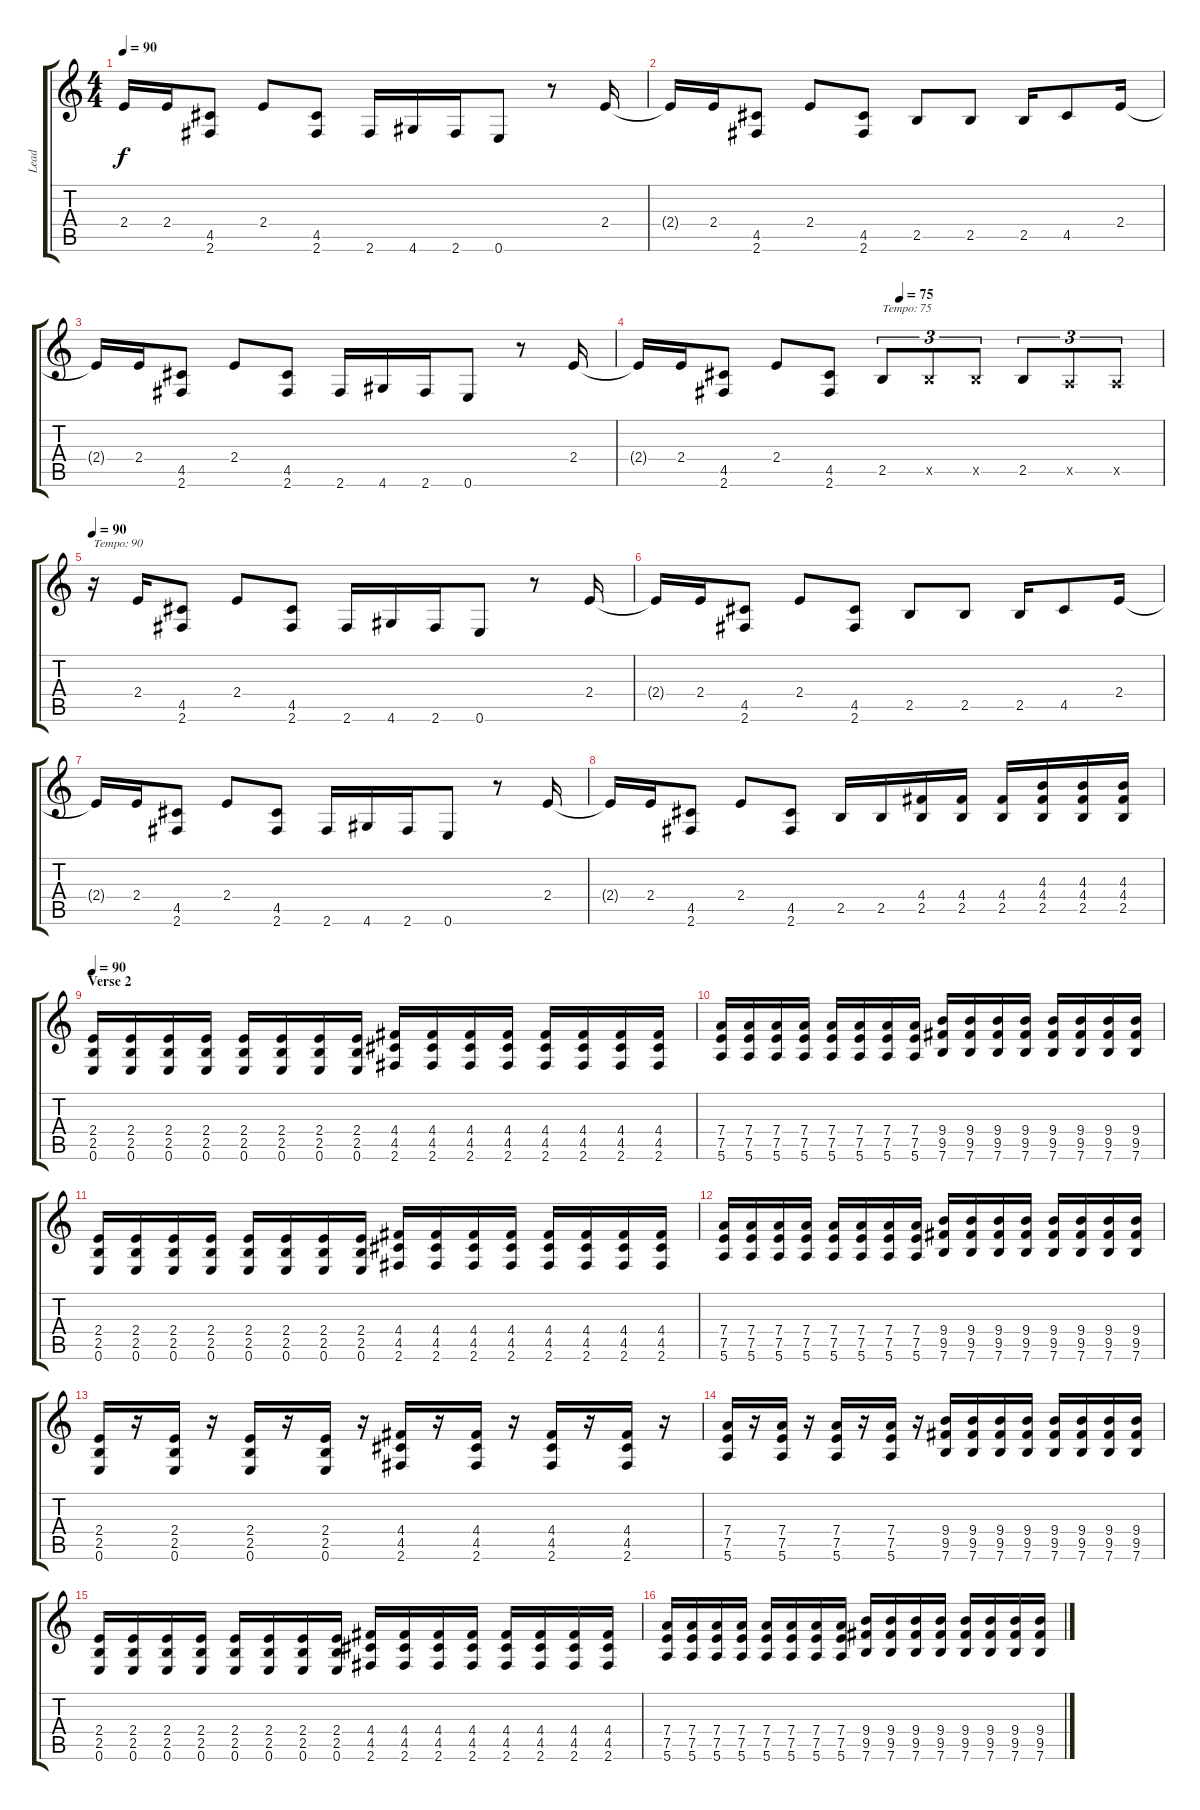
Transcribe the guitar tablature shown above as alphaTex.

\track ("Lead" "Lead") {instrument distortionguitar}
\staff {score tabs}
\tuning (E4 B3 G3 D3 A2 E2) {hide}
\ts (4 4)
\tempo 90
\clef g2
\ks c
2.4{t}.16{dy f} 2.4.16 (4.5 2.6).8 2.4.8 (4.5 2.6).8 2.6.16 4.6.16 2.6.16 0.6.8 r.8 2.4.16 |
2.4{t}.16 2.4.16 (4.5 2.6).8 2.4.8 (4.5 2.6).8 2.5.8 2.5.8 2.5.16 4.5.8 2.4.16 |
2.4{t}.16 2.4.16 (4.5 2.6).8 2.4.8 (4.5 2.6).8 2.6.16 4.6.16 2.6.16 0.6.8 r.8 2.4.16 |
\tempo (75 0.5)
2.4{t}.16 2.4.16 (4.5 2.6).8 2.4.8 (4.5 2.6).8 2.5.8{tu (3 2) txt "Tempo: 75"} 2.5{x}.8{tu (3 2)} 2.5{x}.8{tu (3 2)} 2.5.8{tu (3 2)} 0.5{x}.8{tu (3 2)} 0.5{x}.8{tu (3 2)} |
\tempo 90
r.16{txt "Tempo: 90"} 2.4.16 (4.5 2.6).8 2.4.8 (4.5 2.6).8 2.6.16 4.6.16 2.6.16 0.6.8 r.8 2.4.16 |
2.4{t}.16 2.4.16 (4.5 2.6).8 2.4.8 (4.5 2.6).8 2.5.8 2.5.8 2.5.16 4.5.8 2.4.16 |
2.4{t}.16 2.4.16 (4.5 2.6).8 2.4.8 (4.5 2.6).8 2.6.16 4.6.16 2.6.16 0.6.8 r.8 2.4.16 |
2.4{t}.16 2.4.16 (4.5 2.6).8 2.4.8 (4.5 2.6).8 2.5.16 2.5.16 (4.4 2.5).16 (4.4 2.5).16 (4.4 2.5).16 (4.3 4.4 2.5).16 (4.3 4.4 2.5).16 (4.3 4.4 2.5).16 |
\section ("" "Verse 2")
\tempo 90
(2.4 2.5 0.6).16 (2.4 2.5 0.6).16 (2.4 2.5 0.6).16 (2.4 2.5 0.6).16 (2.4 2.5 0.6).16 (2.4 2.5 0.6).16 (2.4 2.5 0.6).16 (2.4 2.5 0.6).16 (4.4 4.5 2.6).16 (4.4 4.5 2.6).16 (4.4 4.5 2.6).16 (4.4 4.5 2.6).16 (4.4 4.5 2.6).16 (4.4 4.5 2.6).16 (4.4 4.5 2.6).16 (4.4 4.5 2.6).16 |
(7.4 7.5 5.6).16 (7.4 7.5 5.6).16 (7.4 7.5 5.6).16 (7.4 7.5 5.6).16 (7.4 7.5 5.6).16 (7.4 7.5 5.6).16 (7.4 7.5 5.6).16 (7.4 7.5 5.6).16 (9.4 9.5 7.6).16 (9.4 9.5 7.6).16 (9.4 9.5 7.6).16 (9.4 9.5 7.6).16 (9.4 9.5 7.6).16 (9.4 9.5 7.6).16 (9.4 9.5 7.6).16 (9.4 9.5 7.6).16 |
(2.4 2.5 0.6).16 (2.4 2.5 0.6).16 (2.4 2.5 0.6).16 (2.4 2.5 0.6).16 (2.4 2.5 0.6).16 (2.4 2.5 0.6).16 (2.4 2.5 0.6).16 (2.4 2.5 0.6).16 (4.4 4.5 2.6).16 (4.4 4.5 2.6).16 (4.4 4.5 2.6).16 (4.4 4.5 2.6).16 (4.4 4.5 2.6).16 (4.4 4.5 2.6).16 (4.4 4.5 2.6).16 (4.4 4.5 2.6).16 |
(7.4 7.5 5.6).16 (7.4 7.5 5.6).16 (7.4 7.5 5.6).16 (7.4 7.5 5.6).16 (7.4 7.5 5.6).16 (7.4 7.5 5.6).16 (7.4 7.5 5.6).16 (7.4 7.5 5.6).16 (9.4 9.5 7.6).16 (9.4 9.5 7.6).16 (9.4 9.5 7.6).16 (9.4 9.5 7.6).16 (9.4 9.5 7.6).16 (9.4 9.5 7.6).16 (9.4 9.5 7.6).16 (9.4 9.5 7.6).16 |
(2.4 2.5 0.6).16 r.16 (2.4 2.5 0.6).16 r.16 (2.4 2.5 0.6).16 r.16 (2.4 2.5 0.6).16 r.16 (4.4 4.5 2.6).16 r.16 (4.4 4.5 2.6).16 r.16 (4.4 4.5 2.6).16 r.16 (4.4 4.5 2.6).16 r.16 |
(7.4 7.5 5.6).16 r.16 (7.4 7.5 5.6).16 r.16 (7.4 7.5 5.6).16 r.16 (7.4 7.5 5.6).16 r.16 (9.4 9.5 7.6).16 (9.4 9.5 7.6).16 (9.4 9.5 7.6).16 (9.4 9.5 7.6).16 (9.4 9.5 7.6).16 (9.4 9.5 7.6).16 (9.4 9.5 7.6).16 (9.4 9.5 7.6).16 |
(2.4 2.5 0.6).16 (2.4 2.5 0.6).16 (2.4 2.5 0.6).16 (2.4 2.5 0.6).16 (2.4 2.5 0.6).16 (2.4 2.5 0.6).16 (2.4 2.5 0.6).16 (2.4 2.5 0.6).16 (4.4 4.5 2.6).16 (4.4 4.5 2.6).16 (4.4 4.5 2.6).16 (4.4 4.5 2.6).16 (4.4 4.5 2.6).16 (4.4 4.5 2.6).16 (4.4 4.5 2.6).16 (4.4 4.5 2.6).16 |
(7.4 7.5 5.6).16 (7.4 7.5 5.6).16 (7.4 7.5 5.6).16 (7.4 7.5 5.6).16 (7.4 7.5 5.6).16 (7.4 7.5 5.6).16 (7.4 7.5 5.6).16 (7.4 7.5 5.6).16 (9.4 9.5 7.6).16 (9.4 9.5 7.6).16 (9.4 9.5 7.6).16 (9.4 9.5 7.6).16 (9.4 9.5 7.6).16 (9.4 9.5 7.6).16 (9.4 9.5 7.6).16 (9.4 9.5 7.6).16
